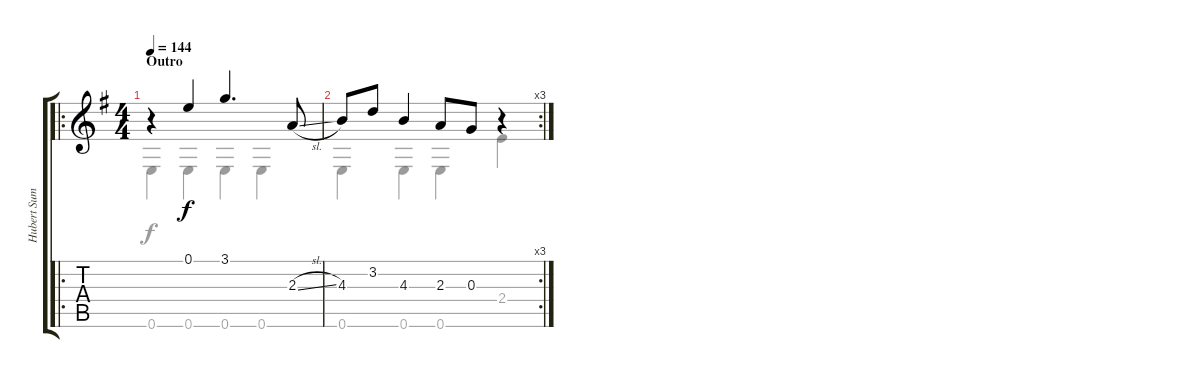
\track ("Hubert Sumlin - Electric Guitar" "Hubert Sum") {instrument electricguitarclean}
\staff {score tabs}
\tuning (E4 B3 G3 D3 A2 E2) {hide}
\voice
\ro
\ts (4 4)
\section ("" "Outro")
\tempo 144
\clef g2
\ks g
r.4{dy f} 0.1.4 3.1.4{d} 2.3{sl}.8 |
\rc 3
4.3.8 3.2.8 4.3.4 2.3.8 0.3.8 r.4
\voice
\clef g2
\ottava regular
\simile none
\ks g
0.6.4{dy f} 0.6.4 0.6.4 0.6.4 |
0.6.4 0.6.4 0.6.4 2.4.4
